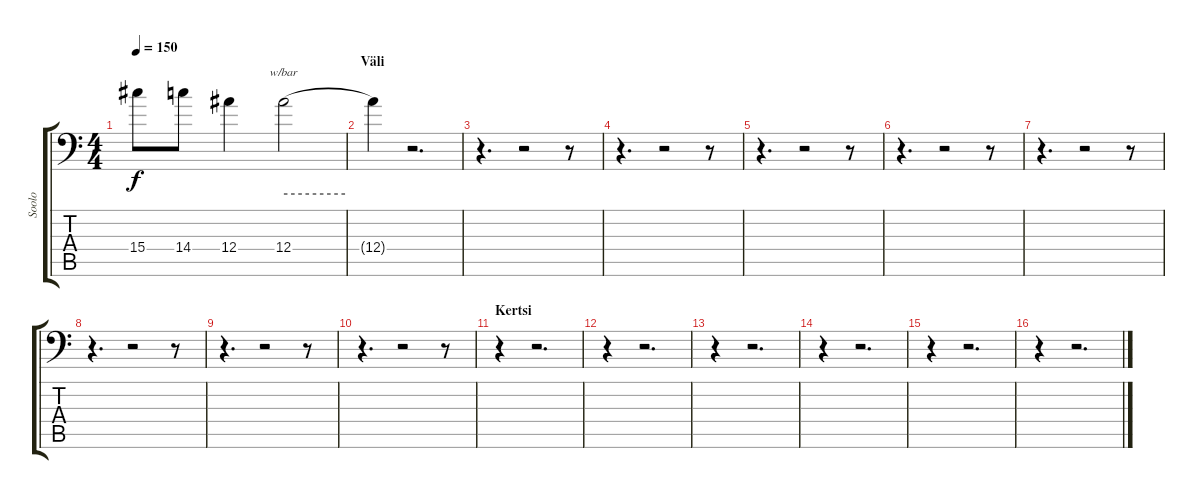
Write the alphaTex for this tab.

\track ("Soolo" "Soolo") {instrument distortionguitar}
\staff {score tabs}
\tuning (C4 G3 Eb3 Bb2 F2 Bb1) {hide}
\ts (4 4)
\tempo 150
\clef f4
\ks c
15.4.8{dy f} 14.4.8 12.4.4 12.4.2{tbe (hold default 0 0 60 0)} |
\section ("" "Väli")
12.4{t}.4 r.2{d} |
r.4{d} r.2 r.8 |
r.4{d} r.2 r.8 |
r.4{d} r.2 r.8 |
r.4{d} r.2 r.8 |
r.4{d} r.2 r.8 |
r.4{d} r.2 r.8 |
r.4{d} r.2 r.8 |
r.4{d} r.2 r.8 |
\section ("" "Kertsi")
r.4 r.2{d} |
r.4 r.2{d} |
r.4 r.2{d} |
r.4 r.2{d} |
r.4 r.2{d} |
r.4 r.2{d}
